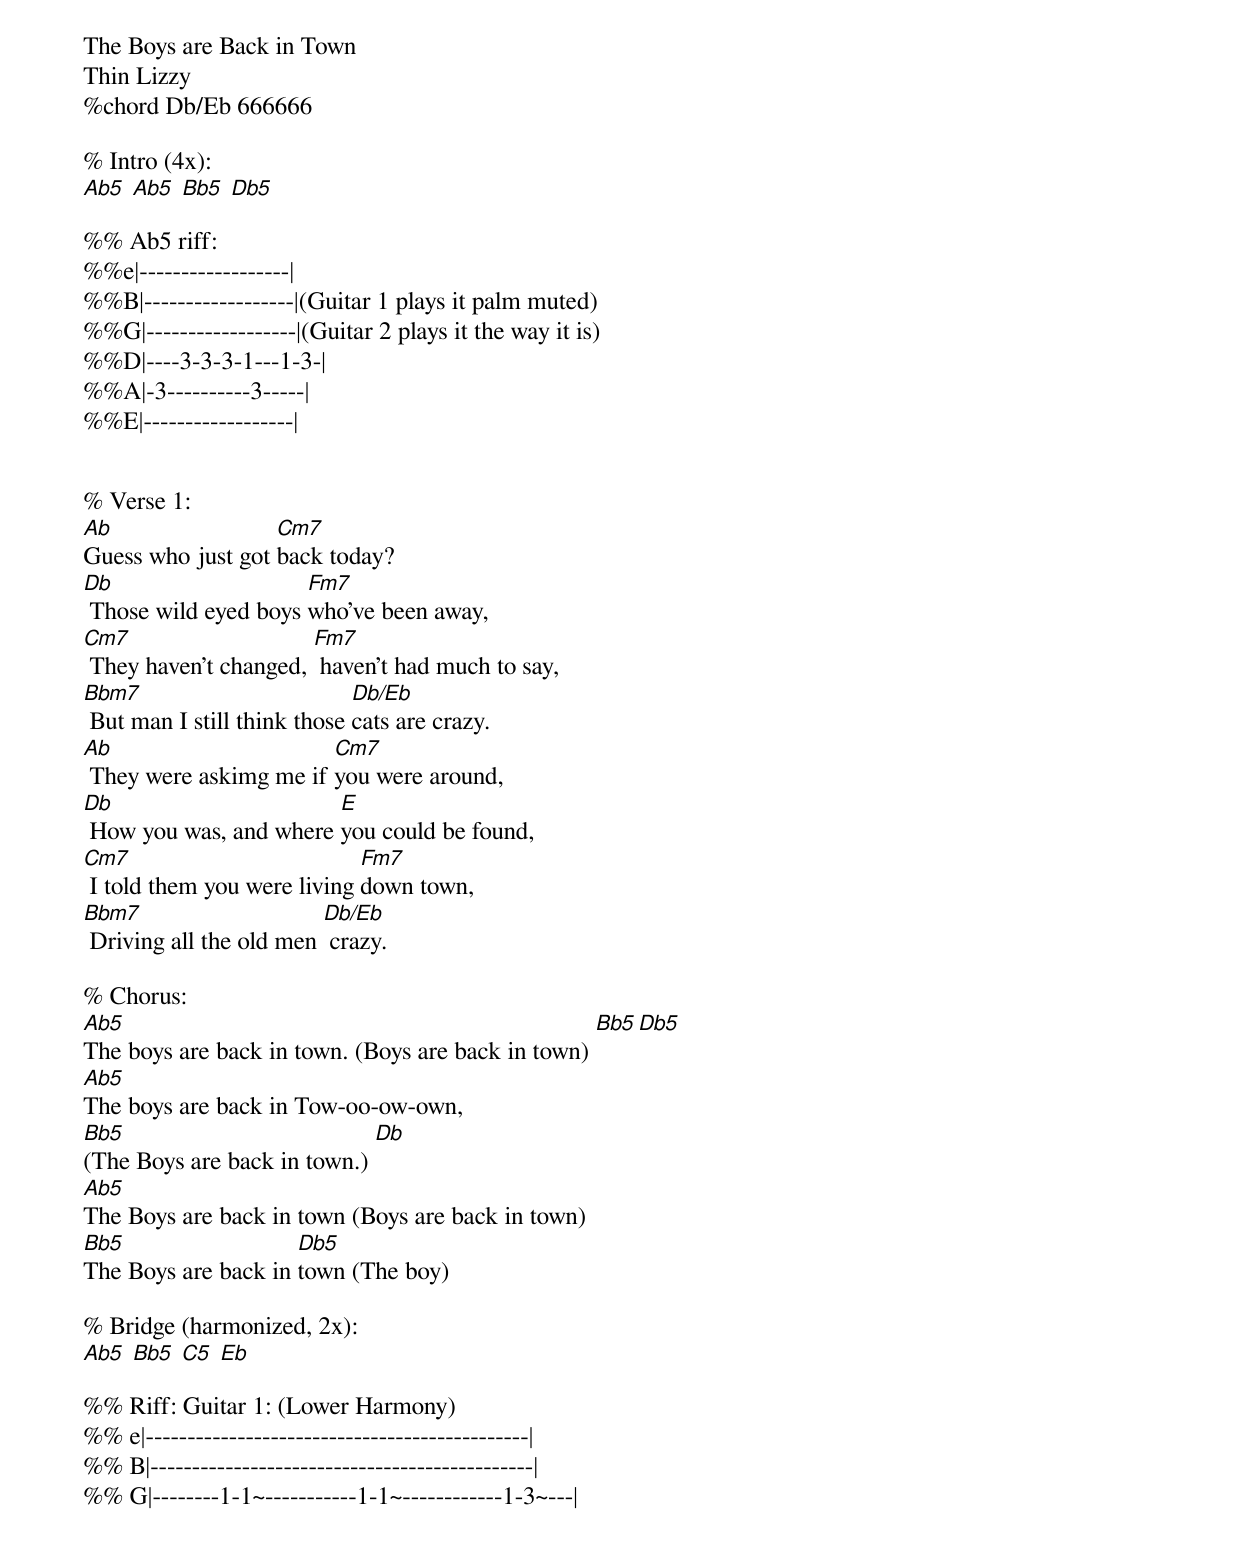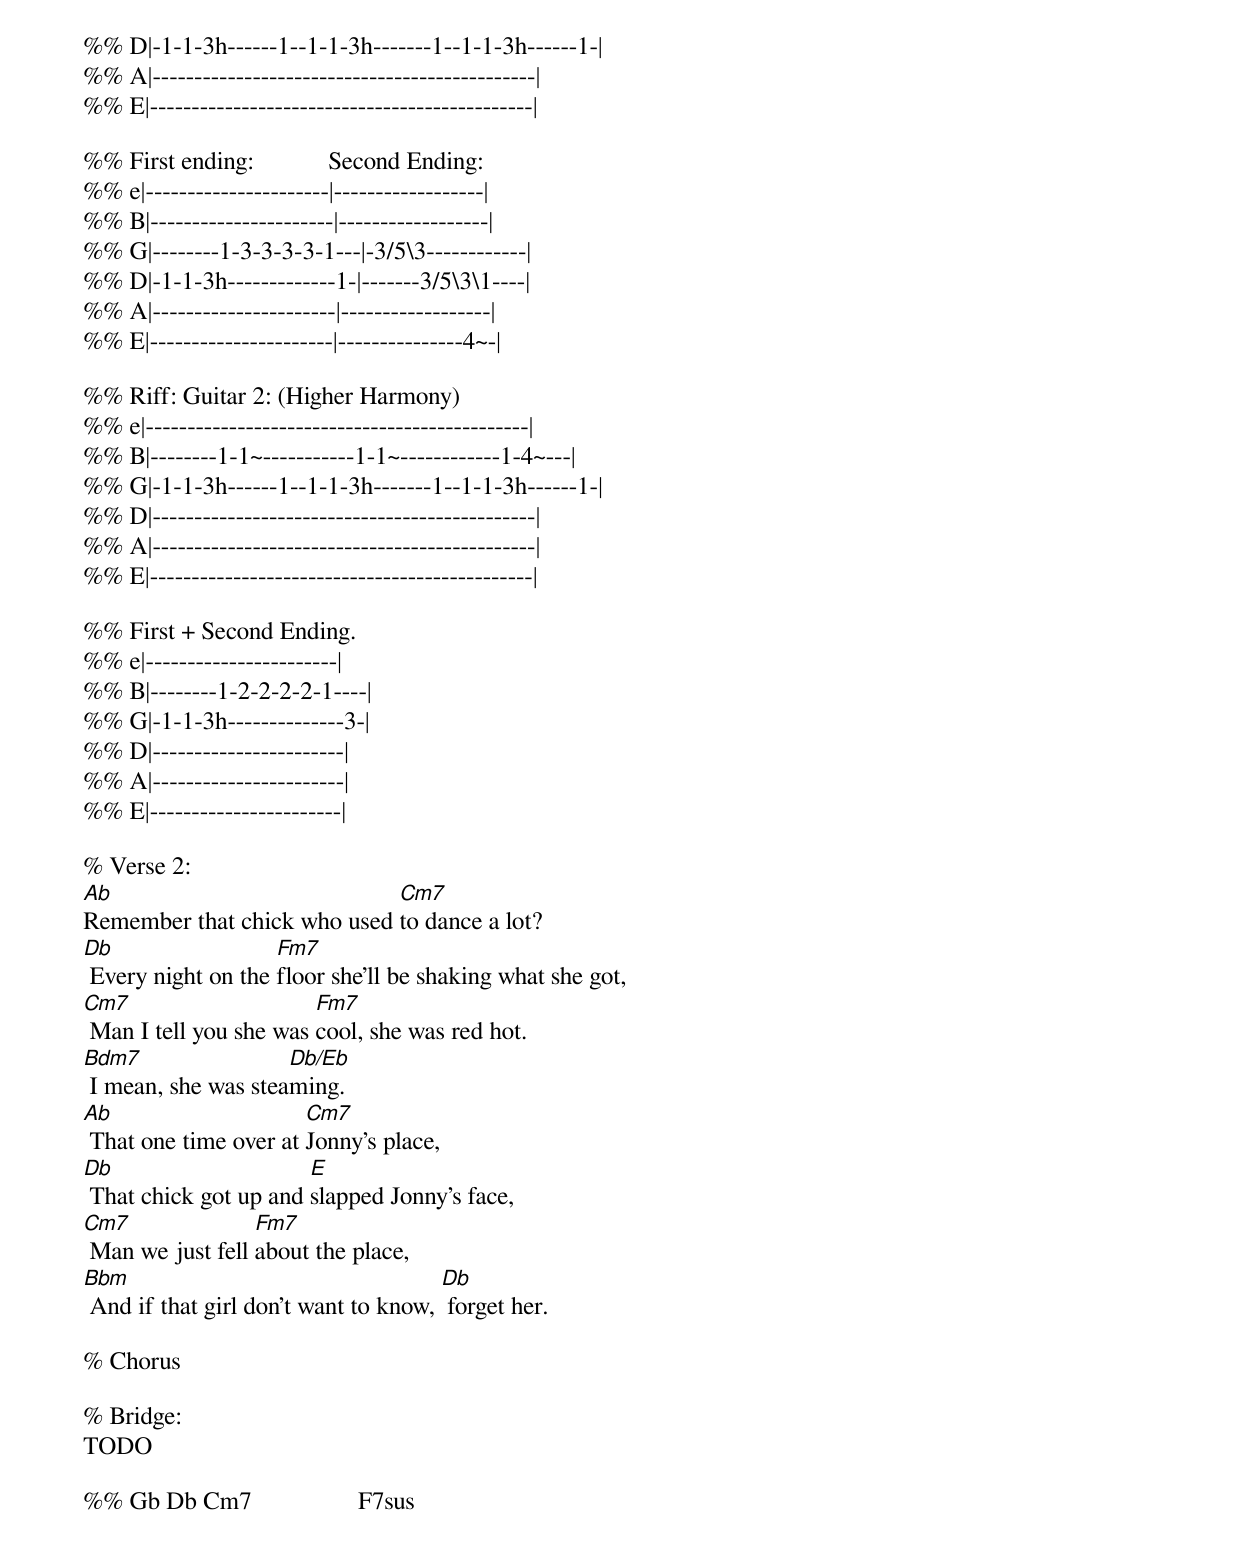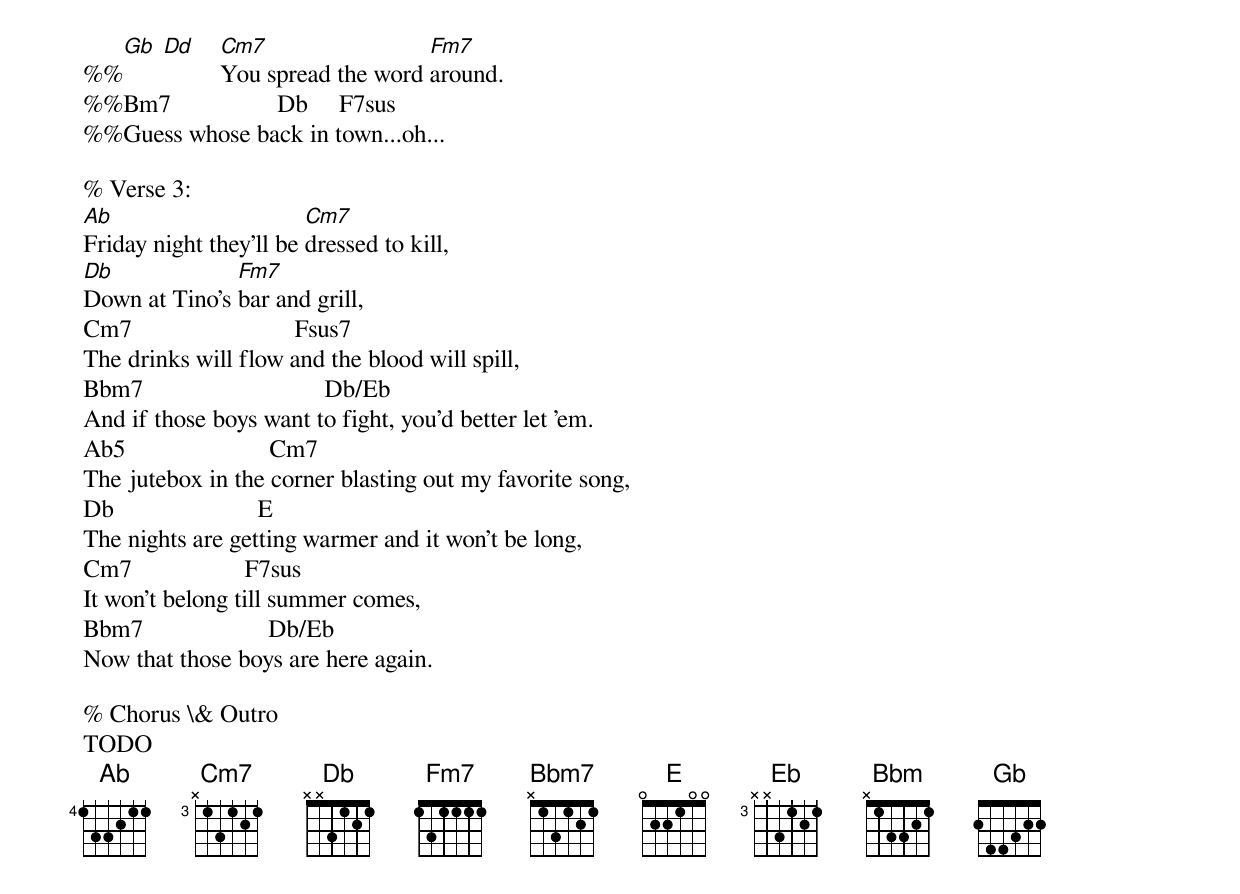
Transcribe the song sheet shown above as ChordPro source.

The Boys are Back in Town
Thin Lizzy
%chord Db/Eb 666666

% Intro (4x):
[Ab5] [Ab5] [Bb5] [Db5]

%% Ab5 riff:
%%e|------------------|
%%B|------------------|(Guitar 1 plays it palm muted)
%%G|------------------|(Guitar 2 plays it the way it is)
%%D|----3-3-3-1---1-3-|
%%A|-3----------3-----|
%%E|------------------|


% Verse 1:
[Ab]Guess who just got [Cm7]back today?
[Db] Those wild eyed boys [Fm7]who've been away,
[Cm7] They haven't changed, [Fm7] haven't had much to say,
[Bbm7] But man I still think those [Db/Eb]cats are crazy.
[Ab] They were askimg me if [Cm7]you were around,
[Db] How you was, and where [E]you could be found,
[Cm7] I told them you were living [Fm7]down town,
[Bbm7] Driving all the old men [Db/Eb] crazy.

% Chorus:
[Ab5]The boys are back in town. (Boys are back in town) [Bb5][Db5]
[Ab5]The boys are back in Tow-oo-ow-own,
[Bb5](The Boys are back in town.) [Db]
[Ab5]The Boys are back in town (Boys are back in town)
[Bb5]The Boys are back in [Db5]town (The boy)

% Bridge (harmonized, 2x):
[Ab5] [Bb5] [C5] [Eb]

%% Riff: Guitar 1: (Lower Harmony)
%% e|----------------------------------------------|
%% B|----------------------------------------------|
%% G|--------1-1~-----------1-1~------------1-3~---|
%% D|-1-1-3h------1--1-1-3h-------1--1-1-3h------1-|
%% A|----------------------------------------------|
%% E|----------------------------------------------|

%% First ending:            Second Ending:
%% e|----------------------|------------------|
%% B|----------------------|------------------|
%% G|--------1-3-3-3-3-1---|-3/5\3------------|
%% D|-1-1-3h-------------1-|-------3/5\3\1----|
%% A|----------------------|------------------|
%% E|----------------------|---------------4~-|

%% Riff: Guitar 2: (Higher Harmony)
%% e|----------------------------------------------|
%% B|--------1-1~-----------1-1~------------1-4~---|
%% G|-1-1-3h------1--1-1-3h-------1--1-1-3h------1-|
%% D|----------------------------------------------|
%% A|----------------------------------------------|
%% E|----------------------------------------------|

%% First + Second Ending.
%% e|-----------------------|
%% B|--------1-2-2-2-2-1----|
%% G|-1-1-3h--------------3-|
%% D|-----------------------|
%% A|-----------------------|
%% E|-----------------------|

% Verse 2:
[Ab]Remember that chick who used [Cm7]to dance a lot?
[Db] Every night on the [Fm7]floor she'll be shaking what she got,
[Cm7] Man I tell you she was [Fm7]cool, she was red hot.
[Bdm7] I mean, she was stea[Db/Eb]ming.
[Ab] That one time over at [Cm7]Jonny's place,
[Db] That chick got up and [E]slapped Jonny's face,
[Cm7] Man we just fell [Fm7]about the place,
[Bbm] And if that girl don't want to know, [Db] forget her.

% Chorus

% Bridge:
TODO

%% Gb Db Cm7                 F7sus
%%[Gb] [Dd]    [Cm7]You spread the word [Fm7]around.
%%Bm7                 Db     F7sus
%%Guess whose back in town...oh...

% Verse 3:
[Ab]Friday night they'll be [Cm7]dressed to kill,
[Db]Down at Tino's [Fm7]bar and grill,
Cm7                          Fsus7
The drinks will flow and the blood will spill,
Bbm7                             Db/Eb
And if those boys want to fight, you'd better let 'em.
Ab5                       Cm7
The jutebox in the corner blasting out my favorite song,
Db                       E
The nights are getting warmer and it won't be long,
Cm7                  F7sus
It won't belong till summer comes,
Bbm7                    Db/Eb
Now that those boys are here again.

% Chorus \& Outro
TODO
